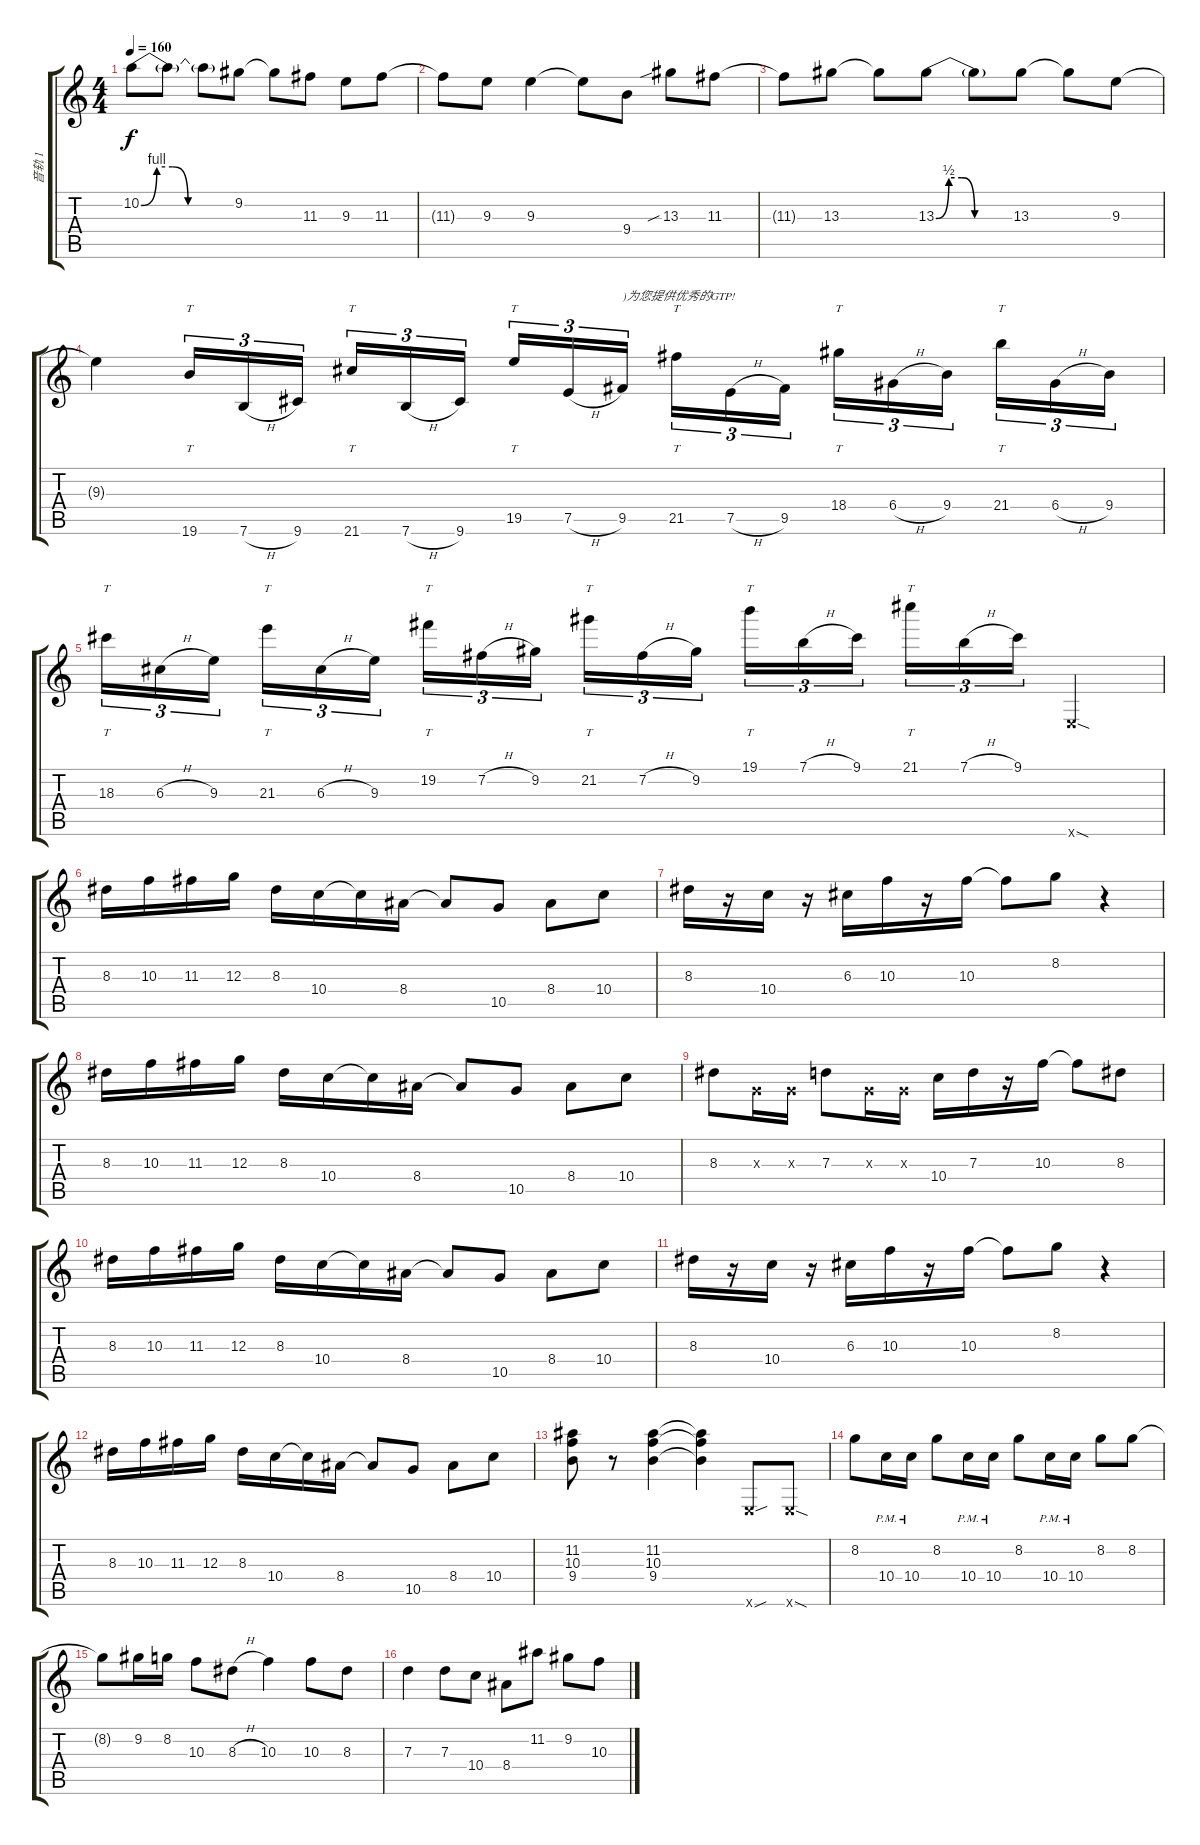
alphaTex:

\track ("音轨 1" "音轨 1") {instrument overdrivenguitar}
\staff {score tabs}
\tuning (E4 B3 G3 D3 A2 E2) {hide}
\ts (4 4)
\tempo 160
\clef g2
\ks c
10.2{be (custom 0 0 10 4 20 4 30 0 60 0)}.8{dy f} 10.2{t}.8 10.2{t}.8 9.2.8 9.2{t}.8 11.3.8 9.3.8 11.3.8 |
11.3{t}.8 9.3.8 9.3.4 9.3{t}.8 9.4.8 13.3{sib}.8 11.3.8 |
11.3{t}.8 13.3.8 13.3{t}.8 13.3{be (custom 0 0 10 2 20 2 30 0 60 0)}.8 13.3{t}.8 13.3.8 13.3{t}.8 9.3.8 |
9.3{t}.4 19.6.16{tt tu (3 2)} 7.6{h}.16{tu (3 2)} 9.6.16{tu (3 2) beam splitsecondary} 21.6.16{tt tu (3 2)} 7.6{h}.16{tu (3 2)} 9.6.16{tu (3 2)} 19.5.16{tt tu (3 2)} 7.5{h}.16{tu (3 2)} 9.5.16{tu (3 2) txt ")为您提供优秀的GTP!" beam splitsecondary} 21.5.16{tt tu (3 2)} 7.5{h}.16{tu (3 2)} 9.5.16{tu (3 2)} 18.4.16{tt tu (3 2)} 6.4{h}.16{tu (3 2)} 9.4.16{tu (3 2) beam splitsecondary} 21.4.16{tt tu (3 2)} 6.4{h}.16{tu (3 2)} 9.4.16{tu (3 2)} |
18.3.16{tt tu (3 2)} 6.3{h}.16{tu (3 2)} 9.3.16{tu (3 2) beam splitsecondary} 21.3.16{tt tu (3 2)} 6.3{h}.16{tu (3 2)} 9.3.16{tu (3 2)} 19.2.16{tt tu (3 2)} 7.2{h}.16{tu (3 2)} 9.2.16{tu (3 2) beam splitsecondary} 21.2.16{tt tu (3 2)} 7.2{h}.16{tu (3 2)} 9.2.16{tu (3 2)} 19.1.16{tt tu (3 2)} 7.1{h}.16{tu (3 2)} 9.1.16{tu (3 2) beam splitsecondary} 21.1.16{tt tu (3 2)} 7.1{h}.16{tu (3 2)} 9.1.16{tu (3 2)} 0.6{sod x}.4 |
8.3.16 10.3.16 11.3.16 12.3.16 8.3.16 10.4.16 10.4{t}.16 8.4.16 8.4{t}.8 10.5.8 8.4.8 10.4.8 |
8.3.16 r.16 10.4.16 r.16 6.3.16 10.3.16 r.16 10.3.16 10.3{t}.8 8.2.8 r.4 |
8.3.16 10.3.16 11.3.16 12.3.16 8.3.16 10.4.16 10.4{t}.16 8.4.16 8.4{t}.8 10.5.8 8.4.8 10.4.8 |
8.3.8 0.3{x}.16 0.3{x}.16 7.3.8 0.3{x}.16 0.3{x}.16 10.4.16 7.3.16 r.16 10.3.16 10.3{t}.8 8.3.8 |
8.3.16 10.3.16 11.3.16 12.3.16 8.3.16 10.4.16 10.4{t}.16 8.4.16 8.4{t}.8 10.5.8 8.4.8 10.4.8 |
8.3.16 r.16 10.4.16 r.16 6.3.16 10.3.16 r.16 10.3.16 10.3{t}.8 8.2.8 r.4 |
8.3.16 10.3.16 11.3.16 12.3.16 8.3.16 10.4.16 10.4{t}.16 8.4.16 8.4{t}.8 10.5.8 8.4.8 10.4.8 |
(11.2 10.3 9.4).8 r.8 (11.2 10.3 9.4).4 (11.2{t} 10.3{t} 9.4{t}).4 0.6{sou x}.8 0.6{sod x}.8 |
8.2.8 10.4{pm}.16 10.4{pm}.16 8.2.8 10.4{pm}.16 10.4{pm}.16 8.2.8 10.4{pm}.16 10.4{pm}.16 8.2.8 8.2.8 |
8.2{t}.8 9.2.16 8.2.16 10.3.8 8.3{h}.8 10.3.4 10.3.8 8.3.8 |
7.3.4 7.3.8 10.4.8 8.4.8 11.2.8 9.2.8 10.3.8
